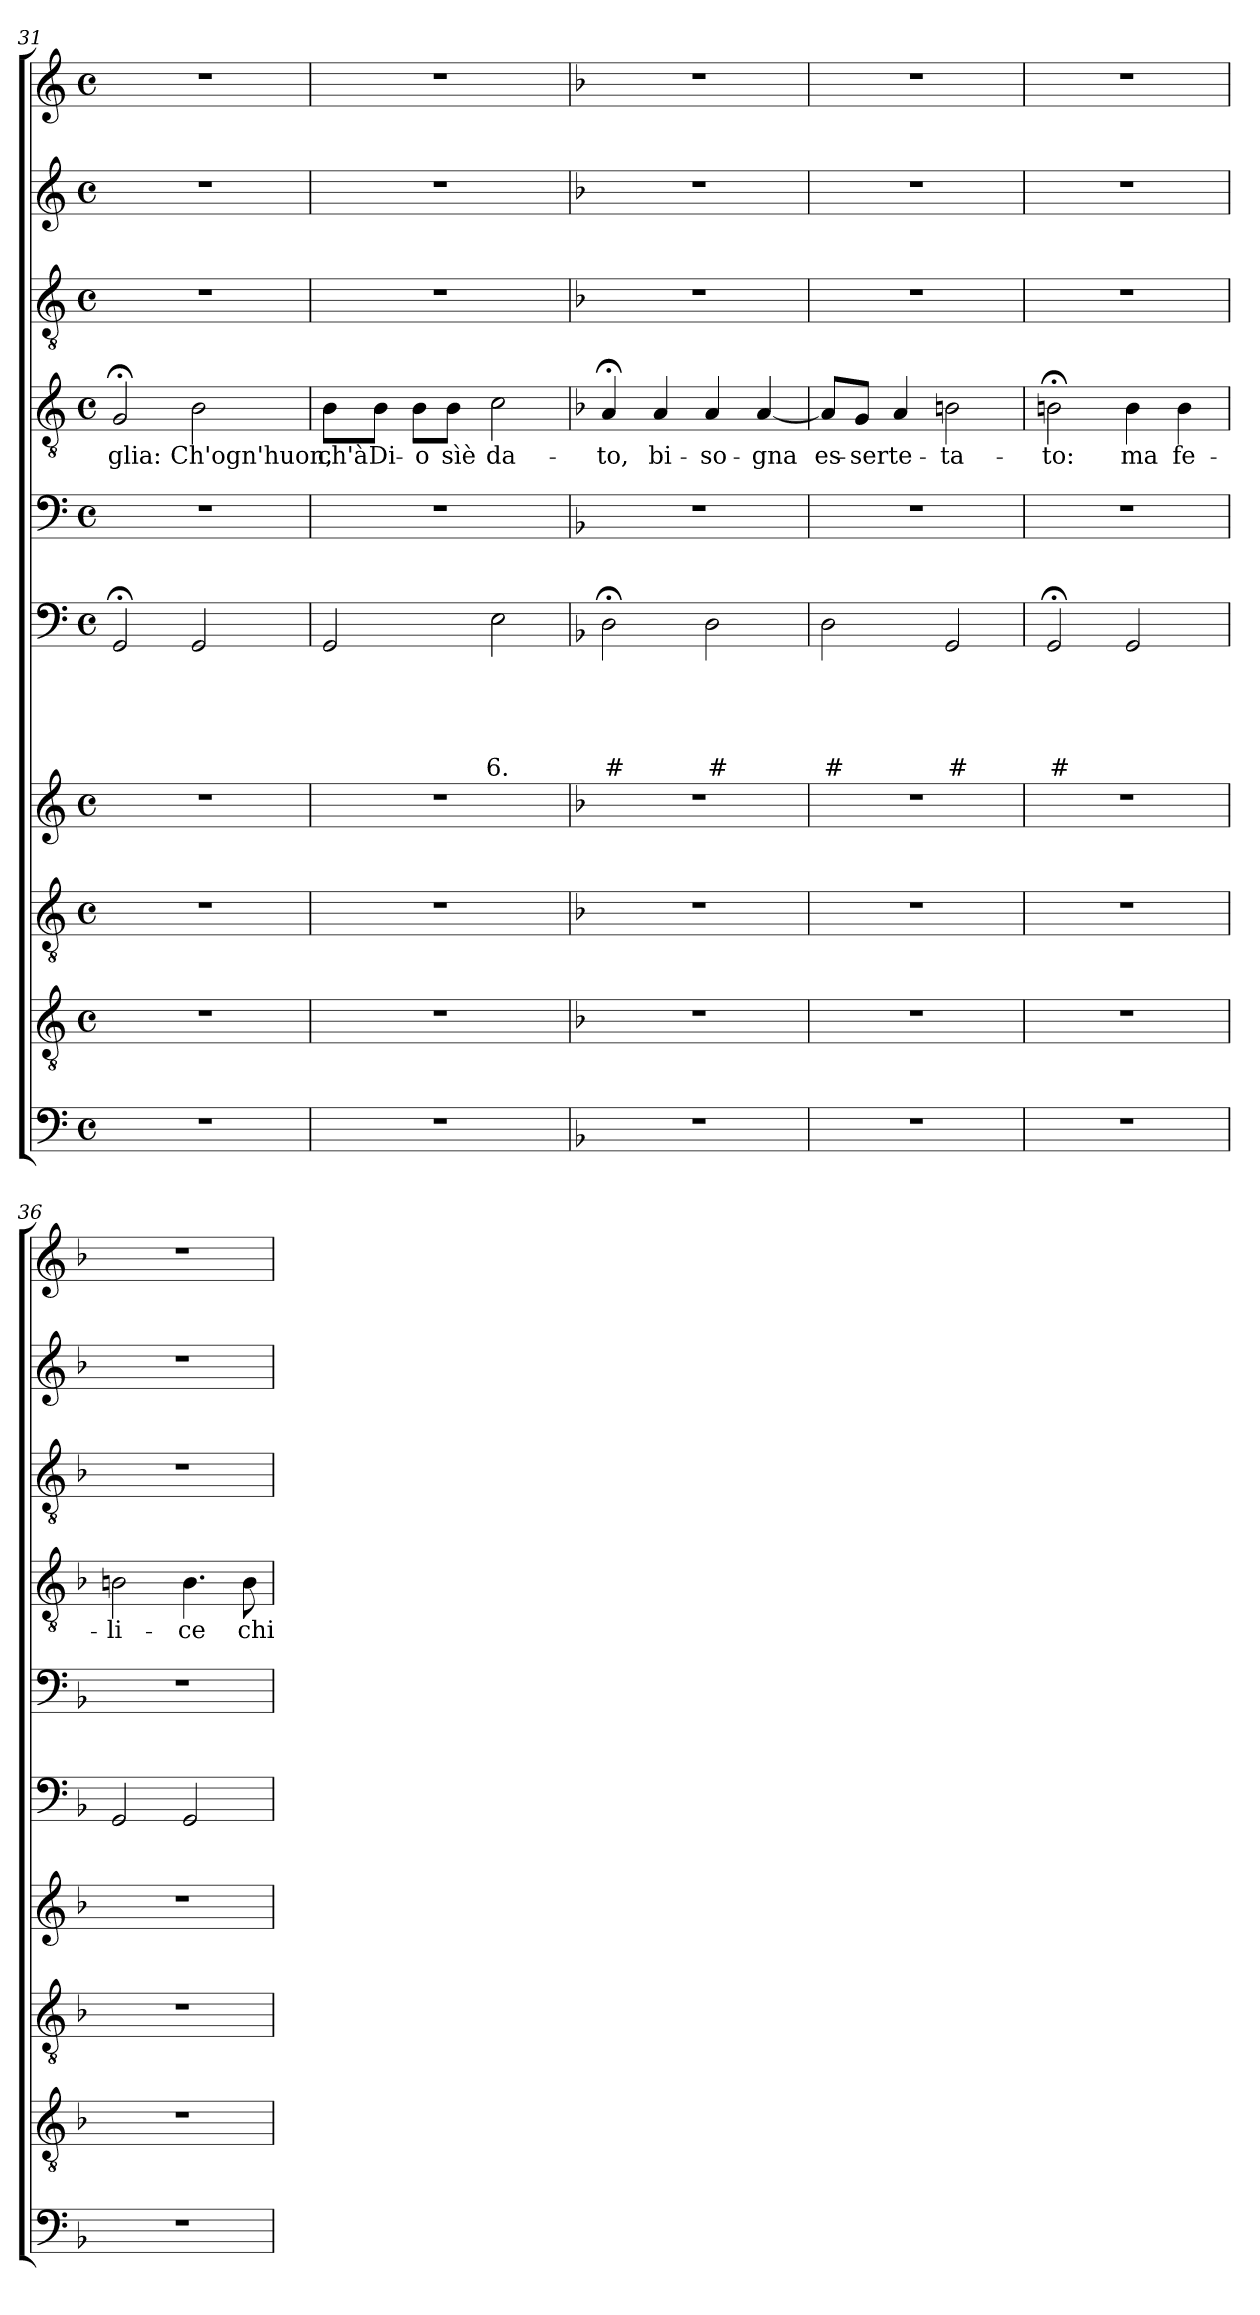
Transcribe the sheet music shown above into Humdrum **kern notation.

**kern	**kern	**kern	**kern	**kern	**text	**text	**text	**text	**text	**kern	**kern	**text	**kern	**kern	**kern
*part10	*part9	*part8	*part7	*part6	*part6	*part6	*part6	*part6	*part6	*part5	*part4	*part4	*part3	*part2	*part1
*staff10	*staff9	*staff8	*staff7	*staff6	*staff6	*staff6	*staff6	*staff6	*staff6	*staff5	*staff4	*staff4	*staff3	*staff2	*staff1
*clefF4	*clefGv2	*clefGv2	*clefG2	*clefF4	*	*	*	*	*	*clefF4	*clefGv2	*	*clefGv2	*clefG2	*clefG2
*k[]	*k[]	*k[]	*k[]	*k[]	*	*	*	*	*	*k[]	*k[]	*	*k[]	*k[]	*k[]
*C:	*C:	*C:	*C:	*C:	*	*	*	*	*	*C:	*C:	*	*C:	*C:	*C:
*M4/4	*M4/4	*M4/4	*M4/4	*M4/4	*	*	*	*	*	*M4/4	*M4/4	*	*M4/4	*M4/4	*M4/4
*met(c)	*met(c)	*met(c)	*met(c)	*met(c)	*	*	*	*	*	*met(c)	*met(c)	*	*met(c)	*met(c)	*met(c)
=31	=31	=31	=31	=31	=31	=31	=31	=31	=31	=31	=31	=31	=31	=31	=31
1r	1r	1r	1r	2GG;</	.	.	.	.	.	1r	2G;</	-glia:	1r	1r	1r
.	.	.	.	2GG/	.	.	.	.	.	.	2B\	Ch'ogn'huon,	.	.	.
=32	=32	=32	=32	=32	=32	=32	=32	=32	=32	=32	=32	=32	=32	=32	=32
1r	1r	1r	1r	2GG/	.	.	.	.	.	1r	8B\L	ch'à	1r	1r	1r
.	.	.	.	.	.	.	.	.	.	.	8B\J	Di-	.	.	.
.	.	.	.	.	.	.	.	.	.	.	8B\L	-o	.	.	.
.	.	.	.	.	.	.	.	.	.	.	8B\J	sìè	.	.	.
.	.	.	.	2E\	.	.	.	.	6.	.	2c\	da-	.	.	.
=33	=33	=33	=33	=33	=33	=33	=33	=33	=33	=33	=33	=33	=33	=33	=33
*k[b-]	*k[b-]	*k[b-]	*k[b-]	*k[b-]	*	*	*	*	*	*k[b-]	*k[b-]	*	*k[b-]	*k[b-]	*k[b-]
*F:	*F:	*F:	*F:	*F:	*	*	*	*	*	*F:	*F:	*	*F:	*F:	*F:
1r	1r	1r	1r	2D;<\	.	.	.	.	#	1r	4A;</	-to,	1r	1r	1r
.	.	.	.	.	.	.	.	.	.	.	4A/	bi-	.	.	.
.	.	.	.	2D\	.	.	.	.	#	.	4A/	-so-	.	.	.
.	.	.	.	.	.	.	.	.	.	.	[4A/	-gna	.	.	.
!!LO:LB:g=z
=34	=34	=34	=34	=34	=34	=34	=34	=34	=34	=34	=34	=34	=34	=34	=34
1r	1r	1r	1r	2D\	.	.	.	.	#	1r	8A/L]	es-	1r	1r	1r
.	.	.	.	.	.	.	.	.	.	.	8G/J	-ser	.	.	.
.	.	.	.	.	.	.	.	.	.	.	4A/	te-	.	.	.
.	.	.	.	2GG/	.	.	.	.	#	.	2Bn\	-ta-	.	.	.
=35	=35	=35	=35	=35	=35	=35	=35	=35	=35	=35	=35	=35	=35	=35	=35
1r	1r	1r	1r	2GG;</	.	.	.	.	#	1r	2Bn;<\	-to:	1r	1r	1r
.	.	.	.	2GG/	.	.	.	.	.	.	4B\	ma	.	.	.
.	.	.	.	.	.	.	.	.	.	.	4B\	fe-	.	.	.
=36	=36	=36	=36	=36	=36	=36	=36	=36	=36	=36	=36	=36	=36	=36	=36
1r	1r	1r	1r	2GG/	.	.	.	.	.	1r	2Bn\	-li-	1r	1r	1r
.	.	.	.	2GG/	.	.	.	.	.	.	4.B\	-ce	.	.	.
.	.	.	.	.	.	.	.	.	.	.	8B\	chi	.	.	.
=	=	=	=	=	=	=	=	=	=	=	=	=	=	=	=
*-	*-	*-	*-	*-	*-	*-	*-	*-	*-	*-	*-	*-	*-	*-	*-
